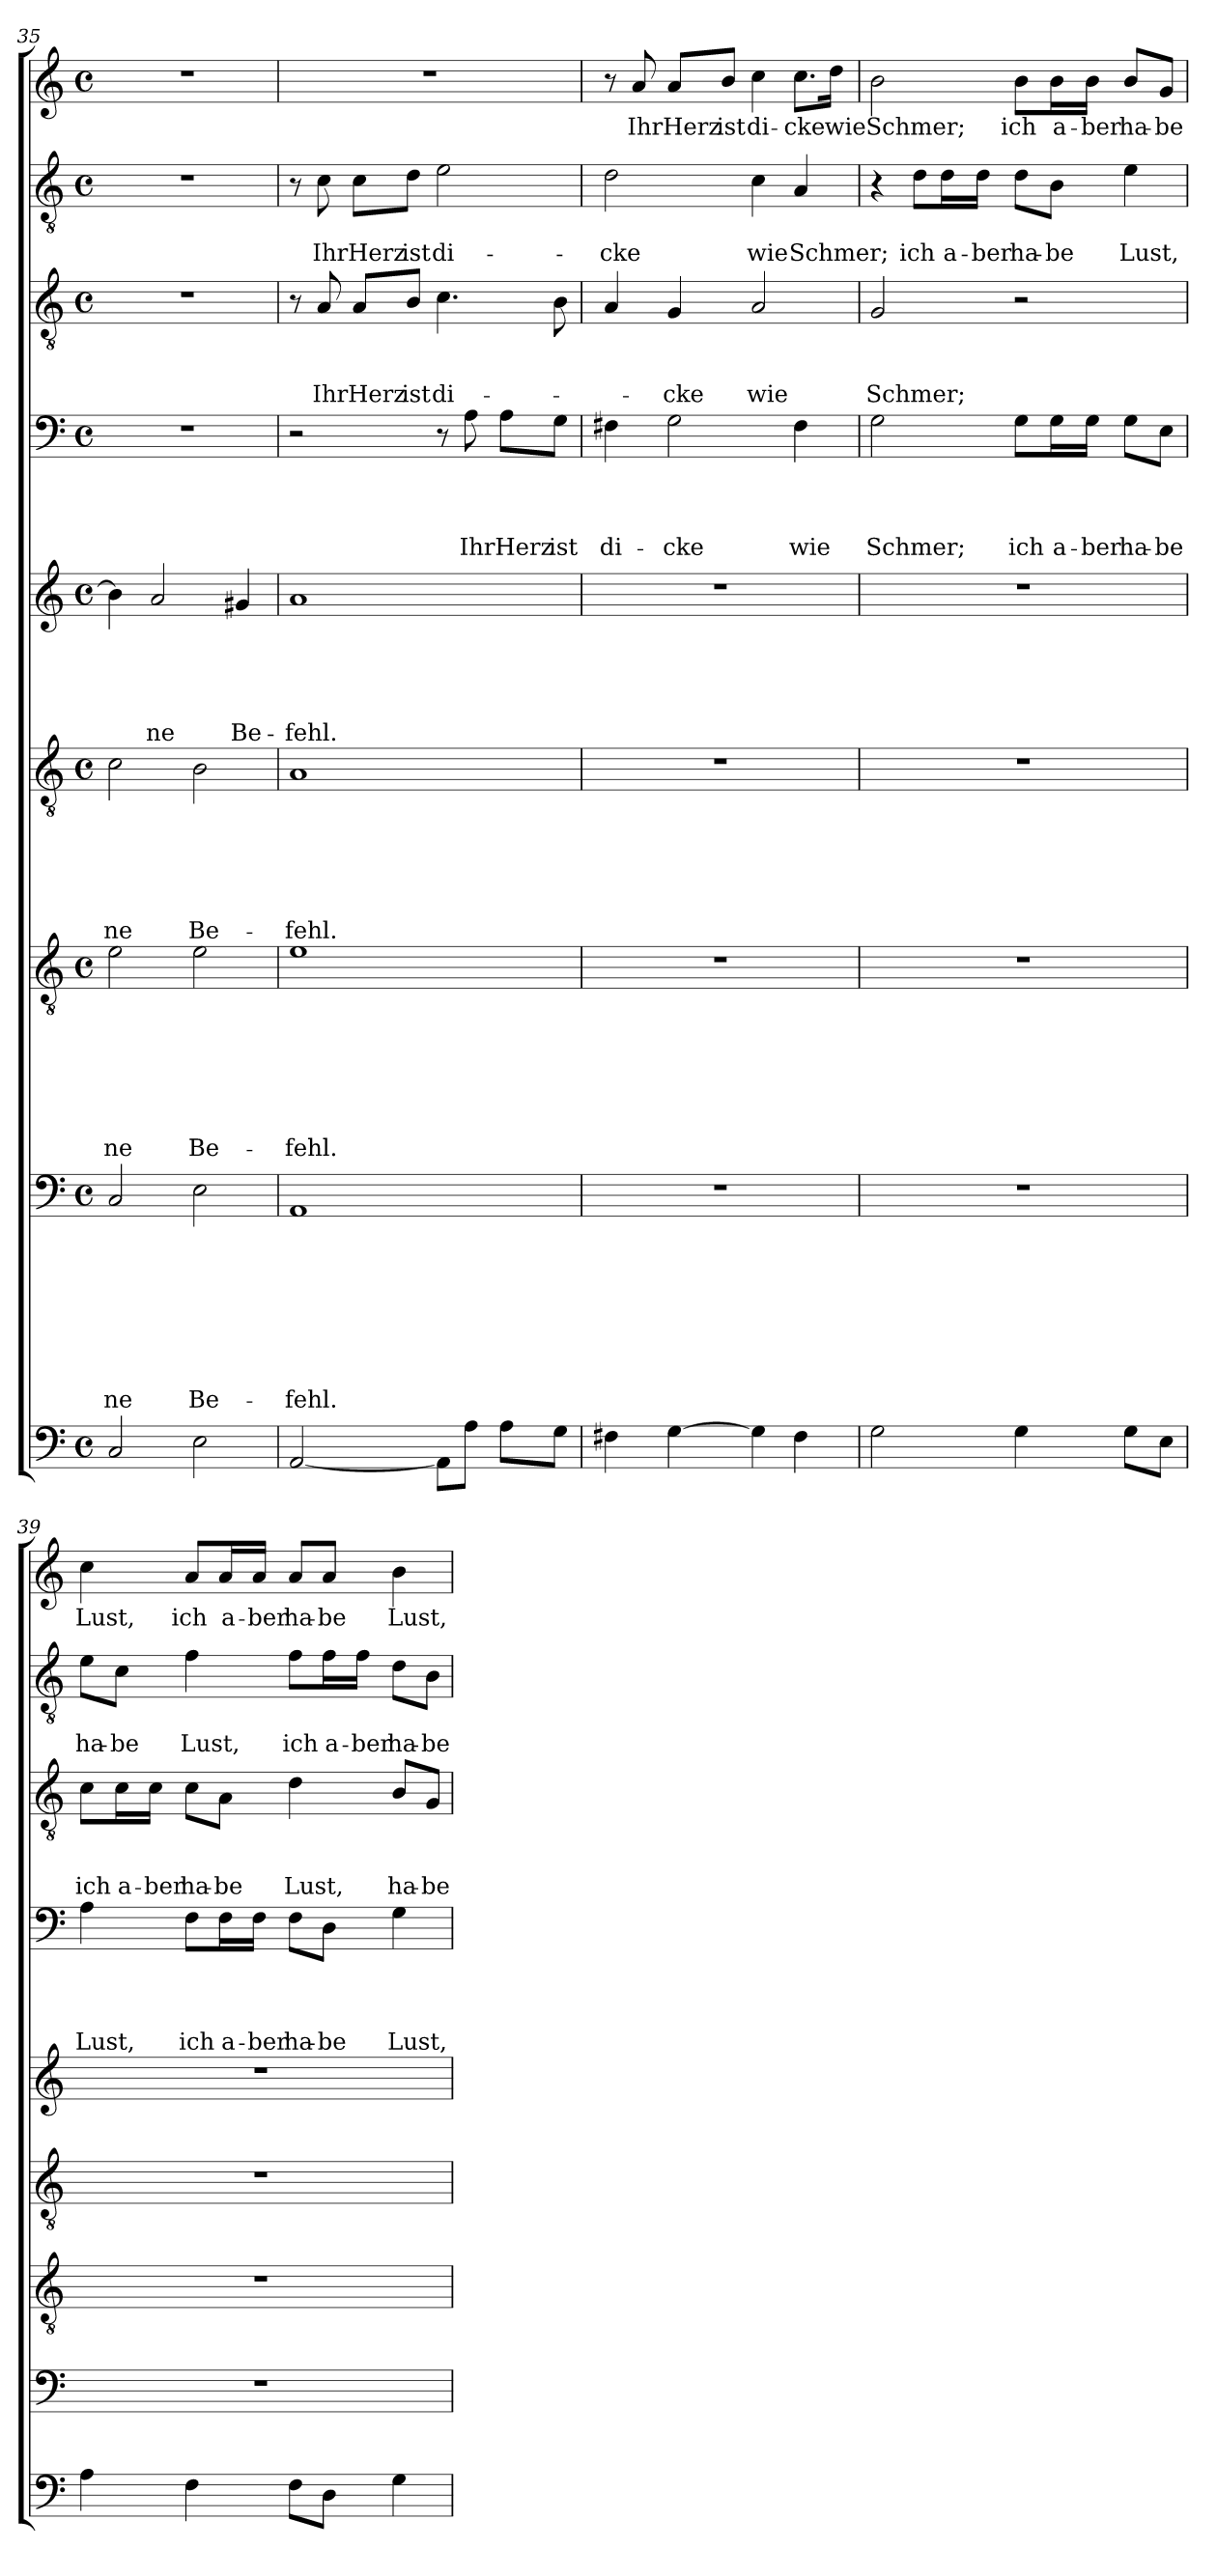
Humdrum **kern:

**kern	**kern	**text	**text	**text	**text	**text	**text	**text	**text	**kern	**text	**text	**text	**text	**text	**text	**text	**kern	**text	**text	**text	**text	**text	**text	**kern	**text	**text	**text	**text	**text	**kern	**text	**text	**text	**text	**kern	**text	**text	**text	**kern	**text	**text	**kern	**text
*part9	*part8	*part8	*part8	*part8	*part8	*part8	*part8	*part8	*part8	*part7	*part7	*part7	*part7	*part7	*part7	*part7	*part7	*part6	*part6	*part6	*part6	*part6	*part6	*part6	*part5	*part5	*part5	*part5	*part5	*part5	*part4	*part4	*part4	*part4	*part4	*part3	*part3	*part3	*part3	*part2	*part2	*part2	*part1	*part1
*staff9	*staff8	*staff8	*staff8	*staff8	*staff8	*staff8	*staff8	*staff8	*staff8	*staff7	*staff7	*staff7	*staff7	*staff7	*staff7	*staff7	*staff7	*staff6	*staff6	*staff6	*staff6	*staff6	*staff6	*staff6	*staff5	*staff5	*staff5	*staff5	*staff5	*staff5	*staff4	*staff4	*staff4	*staff4	*staff4	*staff3	*staff3	*staff3	*staff3	*staff2	*staff2	*staff2	*staff1	*staff1
*clefF4	*clefF4	*	*	*	*	*	*	*	*	*clefGv2	*	*	*	*	*	*	*	*clefGv2	*	*	*	*	*	*	*clefG2	*	*	*	*	*	*clefF4	*	*	*	*	*clefGv2	*	*	*	*clefGv2	*	*	*clefG2	*
*k[]	*k[]	*	*	*	*	*	*	*	*	*k[]	*	*	*	*	*	*	*	*k[]	*	*	*	*	*	*	*k[]	*	*	*	*	*	*k[]	*	*	*	*	*k[]	*	*	*	*k[]	*	*	*k[]	*
*C:	*C:	*	*	*	*	*	*	*	*	*C:	*	*	*	*	*	*	*	*C:	*	*	*	*	*	*	*C:	*	*	*	*	*	*C:	*	*	*	*	*C:	*	*	*	*C:	*	*	*C:	*
*M4/4	*M4/4	*	*	*	*	*	*	*	*	*M4/4	*	*	*	*	*	*	*	*M4/4	*	*	*	*	*	*	*M4/4	*	*	*	*	*	*M4/4	*	*	*	*	*M4/4	*	*	*	*M4/4	*	*	*M4/4	*
*met(c)	*met(c)	*	*	*	*	*	*	*	*	*met(c)	*	*	*	*	*	*	*	*met(c)	*	*	*	*	*	*	*met(c)	*	*	*	*	*	*met(c)	*	*	*	*	*met(c)	*	*	*	*met(c)	*	*	*met(c)	*
=35	=35	=35	=35	=35	=35	=35	=35	=35	=35	=35	=35	=35	=35	=35	=35	=35	=35	=35	=35	=35	=35	=35	=35	=35	=35	=35	=35	=35	=35	=35	=35	=35	=35	=35	=35	=35	=35	=35	=35	=35	=35	=35	=35	=35
!	!	!	!	!	!	!	!	!	!LO:LY:b	!	!	!	!	!	!	!	!LO:LY:b	!	!	!	!	!	!	!LO:LY:b	!	!	!	!	!	!	!	!	!	!	!	!	!	!	!	!	!	!	!	!
2C/	2C/	.	.	.	.	.	.	.	-ne	2e\	.	.	.	.	.	.	-ne	2c\	.	.	.	.	.	-ne	4b\]	.	.	.	.	.	1r	.	.	.	.	1r	.	.	.	1r	.	.	1r	.
!	!	!	!	!	!	!	!	!	!	!	!	!	!	!	!	!	!	!	!	!	!	!	!	!	!	!	!	!	!	!LO:LY:b	!	!	!	!	!	!	!	!	!	!	!	!	!	!
.	.	.	.	.	.	.	.	.	.	.	.	.	.	.	.	.	.	.	.	.	.	.	.	.	2a/	.	.	.	.	-ne	.	.	.	.	.	.	.	.	.	.	.	.	.	.
!	!	!	!	!	!	!	!	!	!LO:LY:b	!	!	!	!	!	!	!	!LO:LY:b	!	!	!	!	!	!	!LO:LY:b	!	!	!	!	!	!	!	!	!	!	!	!	!	!	!	!	!	!	!	!
2E\	2E\	.	.	.	.	.	.	.	Be-	2e\	.	.	.	.	.	.	Be-	2B\	.	.	.	.	.	Be-	.	.	.	.	.	.	.	.	.	.	.	.	.	.	.	.	.	.	.	.
!	!	!	!	!	!	!	!	!	!	!	!	!	!	!	!	!	!	!	!	!	!	!	!	!	!	!	!	!	!	!LO:LY:b	!	!	!	!	!	!	!	!	!	!	!	!	!	!
.	.	.	.	.	.	.	.	.	.	.	.	.	.	.	.	.	.	.	.	.	.	.	.	.	4g#X/	.	.	.	.	Be-	.	.	.	.	.	.	.	.	.	.	.	.	.	.
=36	=36	=36	=36	=36	=36	=36	=36	=36	=36	=36	=36	=36	=36	=36	=36	=36	=36	=36	=36	=36	=36	=36	=36	=36	=36	=36	=36	=36	=36	=36	=36	=36	=36	=36	=36	=36	=36	=36	=36	=36	=36	=36	=36	=36
!	!	!	!	!	!	!	!	!	!LO:LY:b	!	!	!	!	!	!	!	!LO:LY:b	!	!	!	!	!	!	!LO:LY:b	!	!	!	!	!	!LO:LY:b	!	!	!	!	!	!	!	!	!	!	!	!	!	!
[2AA/	1AA	.	.	.	.	.	.	.	-fehl.	1e	.	.	.	.	.	.	-fehl.	1A	.	.	.	.	.	-fehl.	1a	.	.	.	.	-fehl.	2r	.	.	.	.	8r	.	.	.	8r	.	.	1r	.
!	!	!	!	!	!	!	!	!	!	!	!	!	!	!	!	!	!	!	!	!	!	!	!	!	!	!	!	!	!	!	!	!	!	!	!	!	!	!	!LO:LY:b	!	!	!LO:LY:b	!	!
.	.	.	.	.	.	.	.	.	.	.	.	.	.	.	.	.	.	.	.	.	.	.	.	.	.	.	.	.	.	.	.	.	.	.	.	8A/	.	.	Ihr	8c\	.	Ihr	.	.
!	!	!	!	!	!	!	!	!	!	!	!	!	!	!	!	!	!	!	!	!	!	!	!	!	!	!	!	!	!	!	!	!	!	!	!	!	!	!	!LO:LY:b	!	!	!LO:LY:b	!	!
.	.	.	.	.	.	.	.	.	.	.	.	.	.	.	.	.	.	.	.	.	.	.	.	.	.	.	.	.	.	.	.	.	.	.	.	8A/L	.	.	Herz	8c\L	.	Herz	.	.
!	!	!	!	!	!	!	!	!	!	!	!	!	!	!	!	!	!	!	!	!	!	!	!	!	!	!	!	!	!	!	!	!	!	!	!	!	!	!	!LO:LY:b	!	!	!LO:LY:b	!	!
.	.	.	.	.	.	.	.	.	.	.	.	.	.	.	.	.	.	.	.	.	.	.	.	.	.	.	.	.	.	.	.	.	.	.	.	8B/J	.	.	ist	8d\J	.	ist	.	.
!	!	!	!	!	!	!	!	!	!	!	!	!	!	!	!	!	!	!	!	!	!	!	!	!	!	!	!	!	!	!	!	!	!	!	!	!	!	!	!LO:LY:b	!	!	!LO:LY:b	!	!
8AA\L]	.	.	.	.	.	.	.	.	.	.	.	.	.	.	.	.	.	.	.	.	.	.	.	.	.	.	.	.	.	.	8r	.	.	.	.	4.c\	.	.	di-	2e\	.	di-	.	.
!	!	!	!	!	!	!	!	!	!	!	!	!	!	!	!	!	!	!	!	!	!	!	!	!	!	!	!	!	!	!	!	!	!	!	!LO:LY:b	!	!	!	!	!	!	!	!	!
8A\J	.	.	.	.	.	.	.	.	.	.	.	.	.	.	.	.	.	.	.	.	.	.	.	.	.	.	.	.	.	.	8A\	.	.	.	Ihr	.	.	.	.	.	.	.	.	.
!	!	!	!	!	!	!	!	!	!	!	!	!	!	!	!	!	!	!	!	!	!	!	!	!	!	!	!	!	!	!	!	!	!	!	!LO:LY:b	!	!	!	!	!	!	!	!	!
8A\L	.	.	.	.	.	.	.	.	.	.	.	.	.	.	.	.	.	.	.	.	.	.	.	.	.	.	.	.	.	.	8A\L	.	.	.	Herz	.	.	.	.	.	.	.	.	.
!	!	!	!	!	!	!	!	!	!	!	!	!	!	!	!	!	!	!	!	!	!	!	!	!	!	!	!	!	!	!	!	!	!	!	!LO:LY:b	!	!	!	!	!	!	!	!	!
8G\J	.	.	.	.	.	.	.	.	.	.	.	.	.	.	.	.	.	.	.	.	.	.	.	.	.	.	.	.	.	.	8G\J	.	.	.	ist	8B\	.	.	.	.	.	.	.	.
=37	=37	=37	=37	=37	=37	=37	=37	=37	=37	=37	=37	=37	=37	=37	=37	=37	=37	=37	=37	=37	=37	=37	=37	=37	=37	=37	=37	=37	=37	=37	=37	=37	=37	=37	=37	=37	=37	=37	=37	=37	=37	=37	=37	=37
!	!	!	!	!	!	!	!	!	!	!	!	!	!	!	!	!	!	!	!	!	!	!	!	!	!	!	!	!	!	!	!	!	!	!	!LO:LY:b	!	!	!	!	!	!	!LO:LY:b	!	!
4F#X\	1r	.	.	.	.	.	.	.	.	1r	.	.	.	.	.	.	.	1r	.	.	.	.	.	.	1r	.	.	.	.	.	4F#X\	.	.	.	di-	4A/	.	.	.	2d\	.	-cke	8r	.
!	!	!	!	!	!	!	!	!	!	!	!	!	!	!	!	!	!	!	!	!	!	!	!	!	!	!	!	!	!	!	!	!	!	!	!	!	!	!	!	!	!	!	!	!LO:LY:b
.	.	.	.	.	.	.	.	.	.	.	.	.	.	.	.	.	.	.	.	.	.	.	.	.	.	.	.	.	.	.	.	.	.	.	.	.	.	.	.	.	.	.	8a/	Ihr
!	!	!	!	!	!	!	!	!	!	!	!	!	!	!	!	!	!	!	!	!	!	!	!	!	!	!	!	!	!	!	!	!	!	!	!LO:LY:b	!	!	!	!LO:LY:b	!	!	!	!	!LO:LY:b
[4G\	.	.	.	.	.	.	.	.	.	.	.	.	.	.	.	.	.	.	.	.	.	.	.	.	.	.	.	.	.	.	2G\	.	.	.	-cke	4G/	.	.	-cke	.	.	.	8a/L	Herz
!	!	!	!	!	!	!	!	!	!	!	!	!	!	!	!	!	!	!	!	!	!	!	!	!	!	!	!	!	!	!	!	!	!	!	!	!	!	!	!	!	!	!	!	!LO:LY:b
.	.	.	.	.	.	.	.	.	.	.	.	.	.	.	.	.	.	.	.	.	.	.	.	.	.	.	.	.	.	.	.	.	.	.	.	.	.	.	.	.	.	.	8b/J	ist
!	!	!	!	!	!	!	!	!	!	!	!	!	!	!	!	!	!	!	!	!	!	!	!	!	!	!	!	!	!	!	!	!	!	!	!	!	!	!	!LO:LY:b	!	!	!LO:LY:b	!	!LO:LY:b
4G\]	.	.	.	.	.	.	.	.	.	.	.	.	.	.	.	.	.	.	.	.	.	.	.	.	.	.	.	.	.	.	.	.	.	.	.	2A/	.	.	wie	4c\	.	wie	4cc\	di-
!	!	!	!	!	!	!	!	!	!	!	!	!	!	!	!	!	!	!	!	!	!	!	!	!	!	!	!	!	!	!	!	!	!	!	!LO:LY:b	!	!	!	!	!	!	!LO:LY:b	!	!LO:LY:b
4F#\	.	.	.	.	.	.	.	.	.	.	.	.	.	.	.	.	.	.	.	.	.	.	.	.	.	.	.	.	.	.	4F#\	.	.	.	wie	.	.	.	.	4A/	.	Schmer;	8.cc\L	-cke
!	!	!	!	!	!	!	!	!	!	!	!	!	!	!	!	!	!	!	!	!	!	!	!	!	!	!	!	!	!	!	!	!	!	!	!	!	!	!	!	!	!	!	!	!LO:LY:b
.	.	.	.	.	.	.	.	.	.	.	.	.	.	.	.	.	.	.	.	.	.	.	.	.	.	.	.	.	.	.	.	.	.	.	.	.	.	.	.	.	.	.	16dd\Jk	wie
=38	=38	=38	=38	=38	=38	=38	=38	=38	=38	=38	=38	=38	=38	=38	=38	=38	=38	=38	=38	=38	=38	=38	=38	=38	=38	=38	=38	=38	=38	=38	=38	=38	=38	=38	=38	=38	=38	=38	=38	=38	=38	=38	=38	=38
!	!	!	!	!	!	!	!	!	!	!	!	!	!	!	!	!	!	!	!	!	!	!	!	!	!	!	!	!	!	!	!	!	!	!	!LO:LY:b	!	!	!	!LO:LY:b	!	!	!	!	!LO:LY:b
2G\	1r	.	.	.	.	.	.	.	.	1r	.	.	.	.	.	.	.	1r	.	.	.	.	.	.	1r	.	.	.	.	.	2G\	.	.	.	Schmer;	2G/	.	.	Schmer;	4r	.	.	2b\	Schmer;
!	!	!	!	!	!	!	!	!	!	!	!	!	!	!	!	!	!	!	!	!	!	!	!	!	!	!	!	!	!	!	!	!	!	!	!	!	!	!	!	!	!	!LO:LY:b	!	!
.	.	.	.	.	.	.	.	.	.	.	.	.	.	.	.	.	.	.	.	.	.	.	.	.	.	.	.	.	.	.	.	.	.	.	.	.	.	.	.	8d\L	.	ich	.	.
!	!	!	!	!	!	!	!	!	!	!	!	!	!	!	!	!	!	!	!	!	!	!	!	!	!	!	!	!	!	!	!	!	!	!	!	!	!	!	!	!	!	!LO:LY:b	!	!
.	.	.	.	.	.	.	.	.	.	.	.	.	.	.	.	.	.	.	.	.	.	.	.	.	.	.	.	.	.	.	.	.	.	.	.	.	.	.	.	16d\L	.	a-	.	.
!	!	!	!	!	!	!	!	!	!	!	!	!	!	!	!	!	!	!	!	!	!	!	!	!	!	!	!	!	!	!	!	!	!	!	!	!	!	!	!	!	!	!LO:LY:b	!	!
.	.	.	.	.	.	.	.	.	.	.	.	.	.	.	.	.	.	.	.	.	.	.	.	.	.	.	.	.	.	.	.	.	.	.	.	.	.	.	.	16d\JJ	.	-ber	.	.
!	!	!	!	!	!	!	!	!	!	!	!	!	!	!	!	!	!	!	!	!	!	!	!	!	!	!	!	!	!	!	!	!	!	!	!LO:LY:b	!	!	!	!	!	!	!LO:LY:b	!	!LO:LY:b
4G\	.	.	.	.	.	.	.	.	.	.	.	.	.	.	.	.	.	.	.	.	.	.	.	.	.	.	.	.	.	.	8G\L	.	.	.	ich	2r	.	.	.	8d\L	.	ha-	8b\L	ich
!	!	!	!	!	!	!	!	!	!	!	!	!	!	!	!	!	!	!	!	!	!	!	!	!	!	!	!	!	!	!	!	!	!	!	!LO:LY:b	!	!	!	!	!	!	!LO:LY:b	!	!LO:LY:b
.	.	.	.	.	.	.	.	.	.	.	.	.	.	.	.	.	.	.	.	.	.	.	.	.	.	.	.	.	.	.	16G\L	.	.	.	a-	.	.	.	.	8B\J	.	-be	16b\L	a-
!	!	!	!	!	!	!	!	!	!	!	!	!	!	!	!	!	!	!	!	!	!	!	!	!	!	!	!	!	!	!	!	!	!	!	!LO:LY:b	!	!	!	!	!	!	!	!	!LO:LY:b
.	.	.	.	.	.	.	.	.	.	.	.	.	.	.	.	.	.	.	.	.	.	.	.	.	.	.	.	.	.	.	16G\JJ	.	.	.	-ber	.	.	.	.	.	.	.	16b\JJ	-ber
!	!	!	!	!	!	!	!	!	!	!	!	!	!	!	!	!	!	!	!	!	!	!	!	!	!	!	!	!	!	!	!	!	!	!	!LO:LY:b	!	!	!	!	!	!	!LO:LY:b	!	!LO:LY:b
8G\L	.	.	.	.	.	.	.	.	.	.	.	.	.	.	.	.	.	.	.	.	.	.	.	.	.	.	.	.	.	.	8G\L	.	.	.	ha-	.	.	.	.	4e\	.	Lust,	8b/L	ha-
!	!	!	!	!	!	!	!	!	!	!	!	!	!	!	!	!	!	!	!	!	!	!	!	!	!	!	!	!	!	!	!	!	!	!	!LO:LY:b	!	!	!	!	!	!	!	!	!LO:LY:b
8E\J	.	.	.	.	.	.	.	.	.	.	.	.	.	.	.	.	.	.	.	.	.	.	.	.	.	.	.	.	.	.	8E\J	.	.	.	-be	.	.	.	.	.	.	.	8g/J	-be
!!LO:LB:g=z
=39	=39	=39	=39	=39	=39	=39	=39	=39	=39	=39	=39	=39	=39	=39	=39	=39	=39	=39	=39	=39	=39	=39	=39	=39	=39	=39	=39	=39	=39	=39	=39	=39	=39	=39	=39	=39	=39	=39	=39	=39	=39	=39	=39	=39
!	!	!	!	!	!	!	!	!	!	!	!	!	!	!	!	!	!	!	!	!	!	!	!	!	!	!	!	!	!	!	!	!	!	!	!LO:LY:b	!	!	!	!LO:LY:b	!	!	!LO:LY:b	!	!LO:LY:b
4A\	1r	.	.	.	.	.	.	.	.	1r	.	.	.	.	.	.	.	1r	.	.	.	.	.	.	1r	.	.	.	.	.	4A\	.	.	.	Lust,	8c\L	.	.	ich	8e\L	.	ha-	4cc\	Lust,
!	!	!	!	!	!	!	!	!	!	!	!	!	!	!	!	!	!	!	!	!	!	!	!	!	!	!	!	!	!	!	!	!	!	!	!	!	!	!	!LO:LY:b	!	!	!LO:LY:b	!	!
.	.	.	.	.	.	.	.	.	.	.	.	.	.	.	.	.	.	.	.	.	.	.	.	.	.	.	.	.	.	.	.	.	.	.	.	16c\L	.	.	a-	8c\J	.	-be	.	.
!	!	!	!	!	!	!	!	!	!	!	!	!	!	!	!	!	!	!	!	!	!	!	!	!	!	!	!	!	!	!	!	!	!	!	!	!	!	!	!LO:LY:b	!	!	!	!	!
.	.	.	.	.	.	.	.	.	.	.	.	.	.	.	.	.	.	.	.	.	.	.	.	.	.	.	.	.	.	.	.	.	.	.	.	16c\JJ	.	.	-ber	.	.	.	.	.
!	!	!	!	!	!	!	!	!	!	!	!	!	!	!	!	!	!	!	!	!	!	!	!	!	!	!	!	!	!	!	!	!	!	!	!LO:LY:b	!	!	!	!LO:LY:b	!	!	!LO:LY:b	!	!LO:LY:b
4F\	.	.	.	.	.	.	.	.	.	.	.	.	.	.	.	.	.	.	.	.	.	.	.	.	.	.	.	.	.	.	8F\L	.	.	.	ich	8c\L	.	.	ha-	4f\	.	Lust,	8a/L	ich
!	!	!	!	!	!	!	!	!	!	!	!	!	!	!	!	!	!	!	!	!	!	!	!	!	!	!	!	!	!	!	!	!	!	!	!LO:LY:b	!	!	!	!LO:LY:b	!	!	!	!	!LO:LY:b
.	.	.	.	.	.	.	.	.	.	.	.	.	.	.	.	.	.	.	.	.	.	.	.	.	.	.	.	.	.	.	16F\L	.	.	.	a-	8A\J	.	.	-be	.	.	.	16a/L	a-
!	!	!	!	!	!	!	!	!	!	!	!	!	!	!	!	!	!	!	!	!	!	!	!	!	!	!	!	!	!	!	!	!	!	!	!LO:LY:b	!	!	!	!	!	!	!	!	!LO:LY:b
.	.	.	.	.	.	.	.	.	.	.	.	.	.	.	.	.	.	.	.	.	.	.	.	.	.	.	.	.	.	.	16F\JJ	.	.	.	-ber	.	.	.	.	.	.	.	16a/JJ	-ber
!	!	!	!	!	!	!	!	!	!	!	!	!	!	!	!	!	!	!	!	!	!	!	!	!	!	!	!	!	!	!	!	!	!	!	!LO:LY:b	!	!	!	!LO:LY:b	!	!	!LO:LY:b	!	!LO:LY:b
8F\L	.	.	.	.	.	.	.	.	.	.	.	.	.	.	.	.	.	.	.	.	.	.	.	.	.	.	.	.	.	.	8F\L	.	.	.	ha-	4d\	.	.	Lust,	8f\L	.	ich	8a/L	ha-
!	!	!	!	!	!	!	!	!	!	!	!	!	!	!	!	!	!	!	!	!	!	!	!	!	!	!	!	!	!	!	!	!	!	!	!LO:LY:b	!	!	!	!	!	!	!LO:LY:b	!	!LO:LY:b
8D\J	.	.	.	.	.	.	.	.	.	.	.	.	.	.	.	.	.	.	.	.	.	.	.	.	.	.	.	.	.	.	8D\J	.	.	.	-be	.	.	.	.	16f\L	.	a-	8a/J	-be
!	!	!	!	!	!	!	!	!	!	!	!	!	!	!	!	!	!	!	!	!	!	!	!	!	!	!	!	!	!	!	!	!	!	!	!	!	!	!	!	!	!	!LO:LY:b	!	!
.	.	.	.	.	.	.	.	.	.	.	.	.	.	.	.	.	.	.	.	.	.	.	.	.	.	.	.	.	.	.	.	.	.	.	.	.	.	.	.	16f\JJ	.	-ber	.	.
!	!	!	!	!	!	!	!	!	!	!	!	!	!	!	!	!	!	!	!	!	!	!	!	!	!	!	!	!	!	!	!	!	!	!	!LO:LY:b	!	!	!	!LO:LY:b	!	!	!LO:LY:b	!	!LO:LY:b
4G\	.	.	.	.	.	.	.	.	.	.	.	.	.	.	.	.	.	.	.	.	.	.	.	.	.	.	.	.	.	.	4G\	.	.	.	Lust,	8B/L	.	.	ha-	8d\L	.	ha-	4b\	Lust,
!	!	!	!	!	!	!	!	!	!	!	!	!	!	!	!	!	!	!	!	!	!	!	!	!	!	!	!	!	!	!	!	!	!	!	!	!	!	!	!LO:LY:b	!	!	!LO:LY:b	!	!
.	.	.	.	.	.	.	.	.	.	.	.	.	.	.	.	.	.	.	.	.	.	.	.	.	.	.	.	.	.	.	.	.	.	.	.	8G/J	.	.	-be	8B\J	.	-be	.	.
=	=	=	=	=	=	=	=	=	=	=	=	=	=	=	=	=	=	=	=	=	=	=	=	=	=	=	=	=	=	=	=	=	=	=	=	=	=	=	=	=	=	=	=	=
*-	*-	*-	*-	*-	*-	*-	*-	*-	*-	*-	*-	*-	*-	*-	*-	*-	*-	*-	*-	*-	*-	*-	*-	*-	*-	*-	*-	*-	*-	*-	*-	*-	*-	*-	*-	*-	*-	*-	*-	*-	*-	*-	*-	*-
